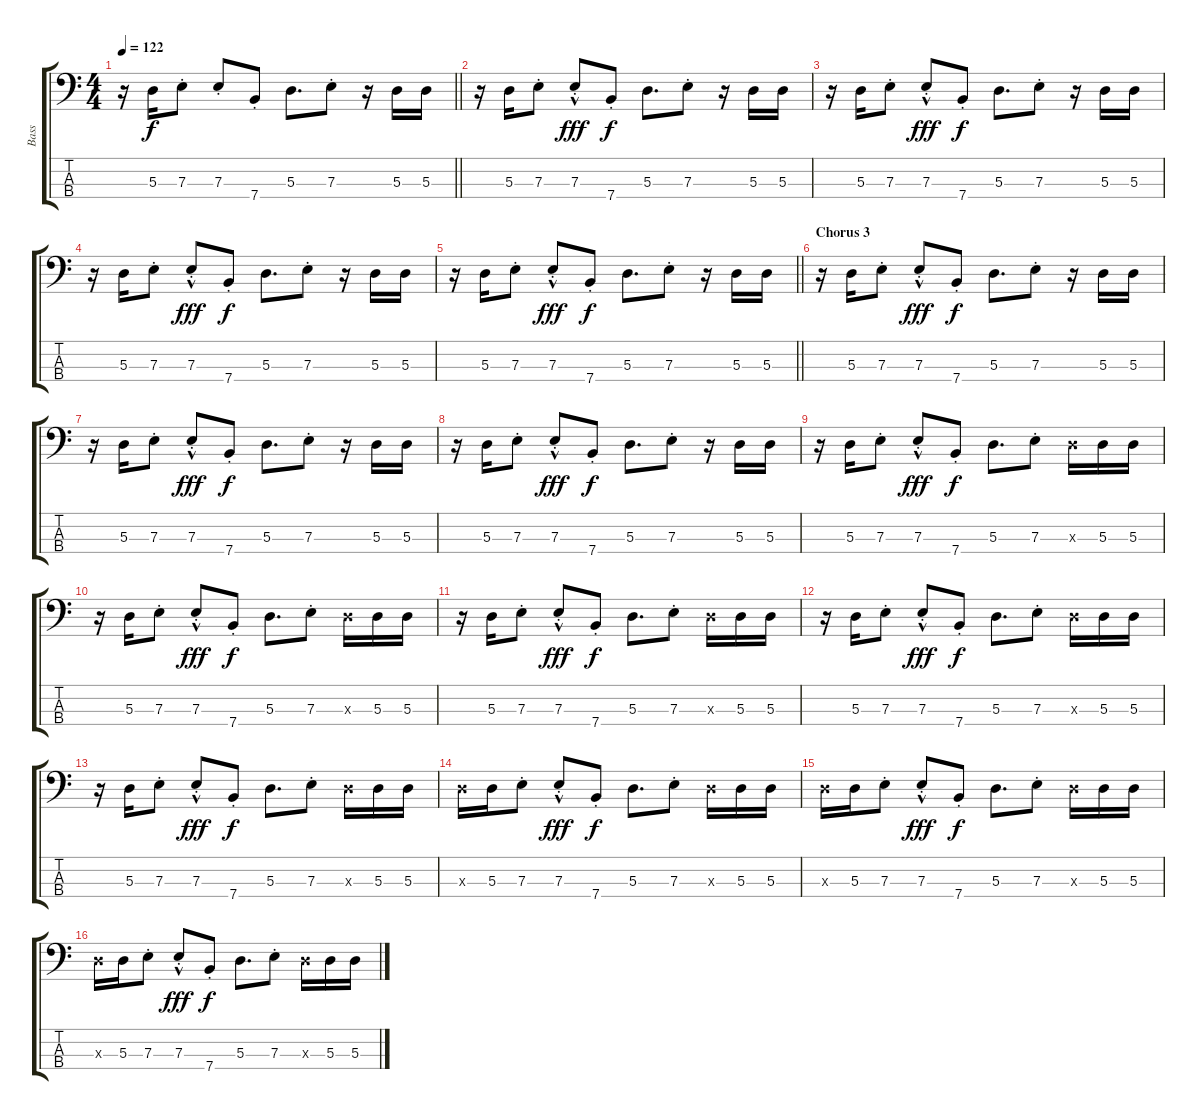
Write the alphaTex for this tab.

\track ("Bass" "Bass") {instrument slapbass1}
\staff {score tabs}
\tuning (G2 D2 A1 E1) {hide}
\ts (4 4)
\tempo 122
\clef f4
\barLineRight lightlight
\ks c
r.16{dy f} 5.3.16 7.3{st}.8 7.3{st}.8 7.4{st}.8 5.3.8{d} 7.3{st}.8 r.16 5.3.16 5.3.16 |
r.16 5.3.16 7.3{st}.8 7.3{hac st}.8{dy fff} 7.4{st}.8{dy f} 5.3.8{d} 7.3{st}.8 r.16 5.3.16 5.3.16 |
r.16 5.3.16 7.3{st}.8 7.3{hac st}.8{dy fff} 7.4{st}.8{dy f} 5.3.8{d} 7.3{st}.8 r.16 5.3.16 5.3.16 |
r.16 5.3.16 7.3{st}.8 7.3{hac st}.8{dy fff} 7.4{st}.8{dy f} 5.3.8{d} 7.3{st}.8 r.16 5.3.16 5.3.16 |
\barLineRight lightlight
r.16 5.3.16 7.3{st}.8 7.3{hac st}.8{dy fff} 7.4{st}.8{dy f} 5.3.8{d} 7.3{st}.8 r.16 5.3.16 5.3.16 |
\section ("" "Chorus 3")
r.16 5.3.16 7.3{st}.8 7.3{hac st}.8{dy fff} 7.4{st}.8{dy f} 5.3.8{d} 7.3{st}.8 r.16 5.3.16 5.3.16 |
r.16 5.3.16 7.3{st}.8 7.3{hac st}.8{dy fff} 7.4{st}.8{dy f} 5.3.8{d} 7.3{st}.8 r.16 5.3.16 5.3.16 |
r.16 5.3.16 7.3{st}.8 7.3{hac st}.8{dy fff} 7.4{st}.8{dy f} 5.3.8{d} 7.3{st}.8 r.16 5.3.16 5.3.16 |
r.16 5.3.16 7.3{st}.8 7.3{hac st}.8{dy fff} 7.4{st}.8{dy f} 5.3.8{d} 7.3{st}.8 5.3{x}.16 5.3.16 5.3.16 |
r.16 5.3.16 7.3{st}.8 7.3{hac st}.8{dy fff} 7.4{st}.8{dy f} 5.3.8{d} 7.3{st}.8 5.3{x}.16 5.3.16 5.3.16 |
r.16 5.3.16 7.3{st}.8 7.3{hac st}.8{dy fff} 7.4{st}.8{dy f} 5.3.8{d} 7.3{st}.8 5.3{x}.16 5.3.16 5.3.16 |
r.16 5.3.16 7.3{st}.8 7.3{hac st}.8{dy fff} 7.4{st}.8{dy f} 5.3.8{d} 7.3{st}.8 5.3{x}.16 5.3.16 5.3.16 |
r.16 5.3.16 7.3{st}.8 7.3{hac st}.8{dy fff} 7.4{st}.8{dy f} 5.3.8{d} 7.3{st}.8 5.3{x}.16 5.3.16 5.3.16 |
5.3{x}.16 5.3.16 7.3{st}.8 7.3{hac st}.8{dy fff} 7.4{st}.8{dy f} 5.3.8{d} 7.3{st}.8 5.3{x}.16 5.3.16 5.3.16 |
5.3{x}.16 5.3.16 7.3{st}.8 7.3{hac st}.8{dy fff} 7.4{st}.8{dy f} 5.3.8{d} 7.3{st}.8 5.3{x}.16 5.3.16 5.3.16 |
5.3{x}.16 5.3.16 7.3{st}.8 7.3{hac st}.8{dy fff} 7.4{st}.8{dy f} 5.3.8{d} 7.3{st}.8 5.3{x}.16 5.3.16 5.3.16
